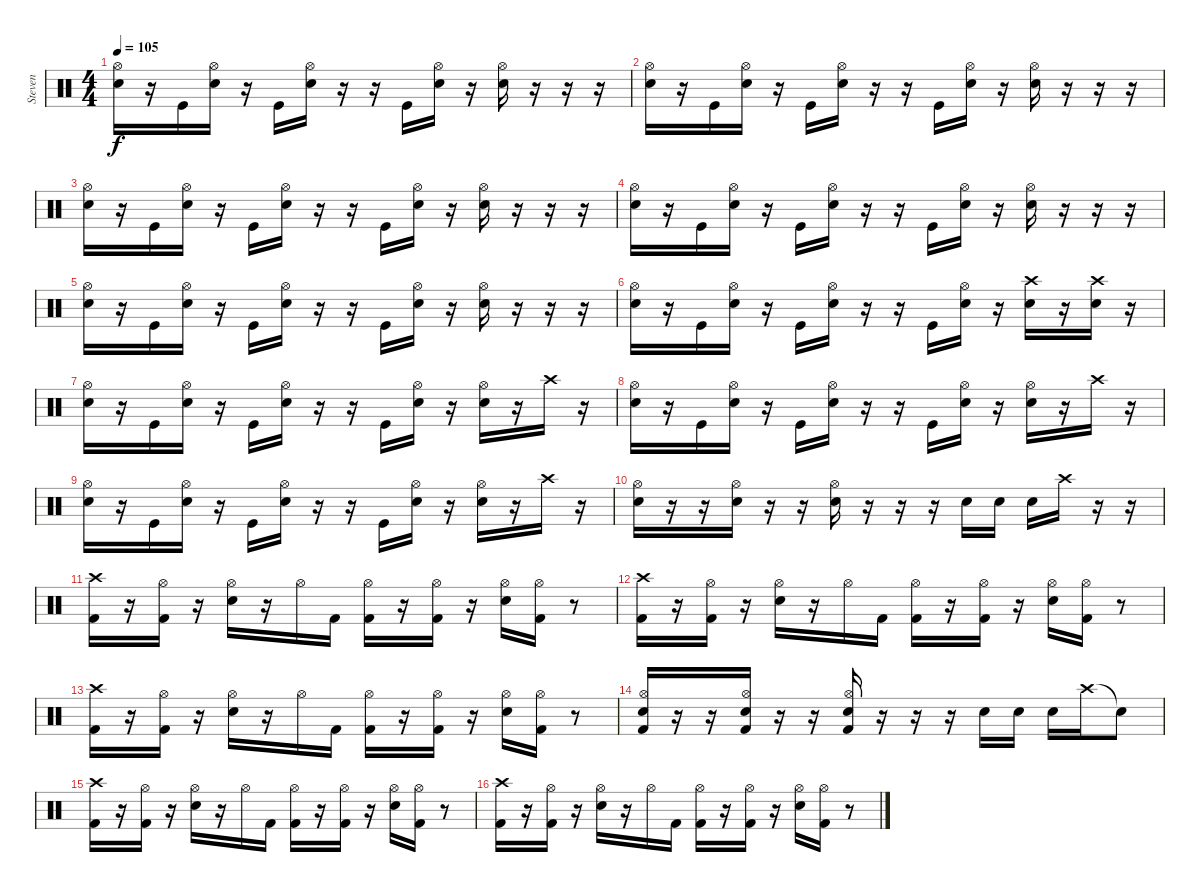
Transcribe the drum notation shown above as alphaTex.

\track ("Steven" "Steven") {instrument percussion}
\staff {score}
\articulation defaults
\ts (4 4)
\tempo 105
\clef neutral
\ks c
("Snare (hit) 2" "Hi-Hat (open)").16{dy f} r.16 "Kick (hit)".16 ("Snare (hit) 2" "Hi-Hat (open)").16 r.16 "Kick (hit)".16 ("Snare (hit) 2" "Hi-Hat (open)").16 r.16 r.16 "Kick (hit)".16 ("Snare (hit) 2" "Hi-Hat (open)").16 r.16 ("Snare (hit) 2" "Hi-Hat (open)").16 r.16 r.16 r.16 |
("Snare (hit) 2" "Hi-Hat (open)").16 r.16 "Kick (hit)".16 ("Snare (hit) 2" "Hi-Hat (open)").16 r.16 "Kick (hit)".16 ("Snare (hit) 2" "Hi-Hat (open)").16 r.16 r.16 "Kick (hit)".16 ("Snare (hit) 2" "Hi-Hat (open)").16 r.16 ("Snare (hit) 2" "Hi-Hat (open)").16 r.16 r.16 r.16 |
("Snare (hit) 2" "Hi-Hat (open)").16 r.16 "Kick (hit)".16 ("Snare (hit) 2" "Hi-Hat (open)").16 r.16 "Kick (hit)".16 ("Snare (hit) 2" "Hi-Hat (open)").16 r.16 r.16 "Kick (hit)".16 ("Snare (hit) 2" "Hi-Hat (open)").16 r.16 ("Snare (hit) 2" "Hi-Hat (open)").16 r.16 r.16 r.16 |
("Snare (hit) 2" "Hi-Hat (open)").16 r.16 "Kick (hit)".16 ("Snare (hit) 2" "Hi-Hat (open)").16 r.16 "Kick (hit)".16 ("Snare (hit) 2" "Hi-Hat (open)").16 r.16 r.16 "Kick (hit)".16 ("Snare (hit) 2" "Hi-Hat (open)").16 r.16 ("Snare (hit) 2" "Hi-Hat (open)").16 r.16 r.16 r.16 |
("Snare (hit) 2" "Hi-Hat (open)").16 r.16 "Kick (hit)".16 ("Snare (hit) 2" "Hi-Hat (open)").16 r.16 "Kick (hit)".16 ("Snare (hit) 2" "Hi-Hat (open)").16 r.16 r.16 "Kick (hit)".16 ("Snare (hit) 2" "Hi-Hat (open)").16 r.16 ("Snare (hit) 2" "Hi-Hat (open)").16 r.16 r.16 r.16 |
("Snare (hit) 2" "Hi-Hat (open)").16 r.16 "Kick (hit)".16 ("Snare (hit) 2" "Hi-Hat (open)").16 r.16 "Kick (hit)".16 ("Snare (hit) 2" "Hi-Hat (open)").16 r.16 r.16 "Kick (hit)".16 ("Snare (hit) 2" "Hi-Hat (open)").16 r.16 ("Snare (hit) 2" "Crash high (hit)").16 r.16 ("Snare (hit) 2" "Crash high (hit)").16 r.16 |
("Snare (hit) 2" "Hi-Hat (open)").16 r.16 "Kick (hit)".16 ("Snare (hit) 2" "Hi-Hat (open)").16 r.16 "Kick (hit)".16 ("Snare (hit) 2" "Hi-Hat (open)").16 r.16 r.16 "Kick (hit)".16 ("Snare (hit) 2" "Hi-Hat (open)").16 r.16 ("Snare (hit) 2" "Hi-Hat (open)").16 r.16 "Crash high (hit)".16 r.16 |
("Snare (hit) 2" "Hi-Hat (open)").16 r.16 "Kick (hit)".16 ("Snare (hit) 2" "Hi-Hat (open)").16 r.16 "Kick (hit)".16 ("Snare (hit) 2" "Hi-Hat (open)").16 r.16 r.16 "Kick (hit)".16 ("Snare (hit) 2" "Hi-Hat (open)").16 r.16 ("Snare (hit) 2" "Hi-Hat (open)").16 r.16 "Crash high (hit)".16 r.16 |
("Snare (hit) 2" "Hi-Hat (open)").16 r.16 "Kick (hit)".16 ("Snare (hit) 2" "Hi-Hat (open)").16 r.16 "Kick (hit)".16 ("Snare (hit) 2" "Hi-Hat (open)").16 r.16 r.16 "Kick (hit)".16 ("Snare (hit) 2" "Hi-Hat (open)").16 r.16 ("Snare (hit) 2" "Hi-Hat (open)").16 r.16 "Crash high (hit)".16 r.16 |
("Snare (hit) 2" "Hi-Hat (open)").16 r.16 r.16 ("Snare (hit) 2" "Hi-Hat (open)").16 r.16 r.16 ("Snare (hit) 2" "Hi-Hat (open)").16 r.16 r.16 r.16 "Snare (hit) 2".16 "Snare (hit) 2".16 "Snare (hit) 2".16 "Crash high (hit)".16 r.16 r.16 |
("Crash high (hit)" "Kick (hit) 2").16 r.16 ("Hi-Hat (open)" "Kick (hit) 2").16 r.16 ("Hi-Hat (open)" "Snare (hit) 2").16 r.16 "Hi-Hat (open)".16 "Kick (hit) 2".16 ("Kick (hit) 2" "Hi-Hat (open)").16 r.16 ("Kick (hit) 2" "Hi-Hat (open)").16 r.16 ("Hi-Hat (open)" "Snare (hit) 2").16 ("Kick (hit) 2" "Hi-Hat (open)").16 r.8 |
("Crash high (hit)" "Kick (hit) 2").16 r.16 ("Hi-Hat (open)" "Kick (hit) 2").16 r.16 ("Hi-Hat (open)" "Snare (hit) 2").16 r.16 "Hi-Hat (open)".16 "Kick (hit) 2".16 ("Kick (hit) 2" "Hi-Hat (open)").16 r.16 ("Kick (hit) 2" "Hi-Hat (open)").16 r.16 ("Hi-Hat (open)" "Snare (hit) 2").16 ("Kick (hit) 2" "Hi-Hat (open)").16 r.8 |
("Crash high (hit)" "Kick (hit) 2").16 r.16 ("Hi-Hat (open)" "Kick (hit) 2").16 r.16 ("Hi-Hat (open)" "Snare (hit) 2").16 r.16 "Hi-Hat (open)".16 "Kick (hit) 2".16 ("Kick (hit) 2" "Hi-Hat (open)").16 r.16 ("Kick (hit) 2" "Hi-Hat (open)").16 r.16 ("Hi-Hat (open)" "Snare (hit) 2").16 ("Kick (hit) 2" "Hi-Hat (open)").16 r.8 |
("Kick (hit) 2" "Snare (hit) 2" "Hi-Hat (open)").16 r.16 r.16 ("Kick (hit) 2" "Snare (hit) 2" "Hi-Hat (open)").16 r.16 r.16 ("Kick (hit) 2" "Snare (hit) 2" "Hi-Hat (open)").16 r.16 r.16 r.16 "Snare (hit) 2".16 "Snare (hit) 2".16 "Snare (hit) 2".16 "Crash high (hit)".16 "Snare (hit)"{t}.8 |
("Crash high (hit)" "Kick (hit) 2").16 r.16 ("Hi-Hat (open)" "Kick (hit) 2").16 r.16 ("Hi-Hat (open)" "Snare (hit) 2").16 r.16 "Hi-Hat (open)".16 "Kick (hit) 2".16 ("Kick (hit) 2" "Hi-Hat (open)").16 r.16 ("Kick (hit) 2" "Hi-Hat (open)").16 r.16 ("Hi-Hat (open)" "Snare (hit) 2").16 ("Kick (hit) 2" "Hi-Hat (open)").16 r.8 |
("Crash high (hit)" "Kick (hit) 2").16 r.16 ("Hi-Hat (open)" "Kick (hit) 2").16 r.16 ("Hi-Hat (open)" "Snare (hit) 2").16 r.16 "Hi-Hat (open)".16 "Kick (hit) 2".16 ("Kick (hit) 2" "Hi-Hat (open)").16 r.16 ("Kick (hit) 2" "Hi-Hat (open)").16 r.16 ("Hi-Hat (open)" "Snare (hit) 2").16 ("Kick (hit) 2" "Hi-Hat (open)").16 r.8
